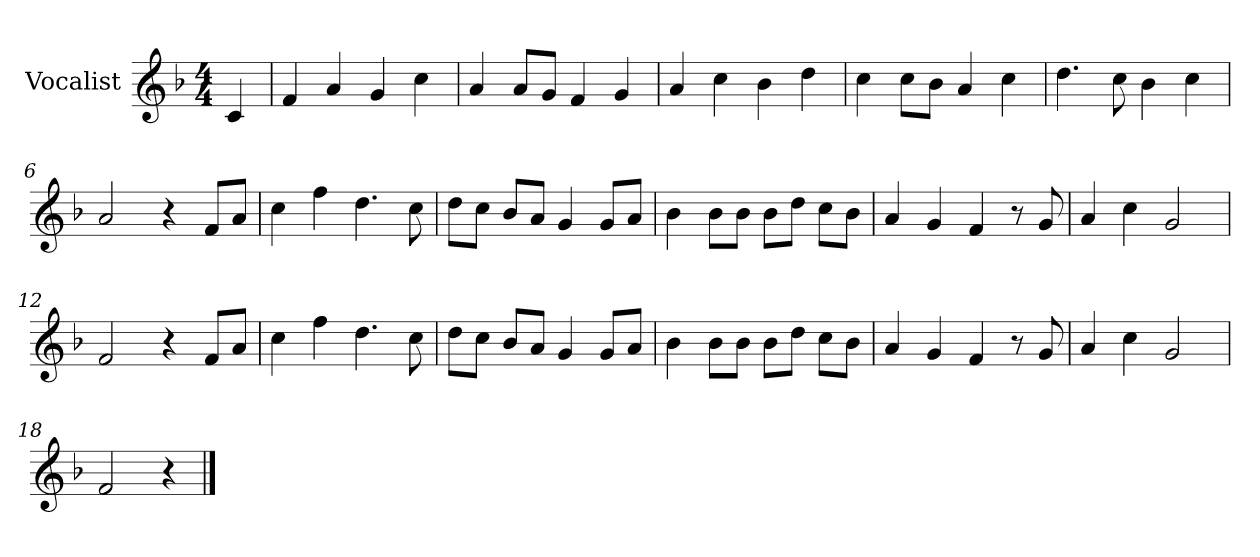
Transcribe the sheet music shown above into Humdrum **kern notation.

**kern
*part1
*staff1
*I"Vocalist
*k[b-]
*F:
*M4/4
=
4c
=1
4f
4a
4g
4cc
=2
4a
8aL
8gJ
4f
4g
=3
4a
4cc
4b-
4dd
=4
4cc
8ccL
8b-J
4a
4cc
=5
4.dd
8cc
4b-
4cc
=6
2a
4r
8fL
8aJ
=7
4cc
4ff
4.dd
8cc
=8
8ddL
8ccJ
8b-L
8aJ
4g
8gL
8aJ
=9
4b-
8b-L
8b-J
8b-L
8ddJ
8ccL
8b-J
=10
4a
4g
4f
8r
8g
=11
4a
4cc
2g
=12
2f
4r
8fL
8aJ
=13
4cc
4ff
4.dd
8cc
=14
8ddL
8ccJ
8b-L
8aJ
4g
8gL
8aJ
=15
4b-
8b-L
8b-J
8b-L
8ddJ
8ccL
8b-J
=16
4a
4g
4f
8r
8g
=17
4a
4cc
2g
=18
2f
4r
==
*-
